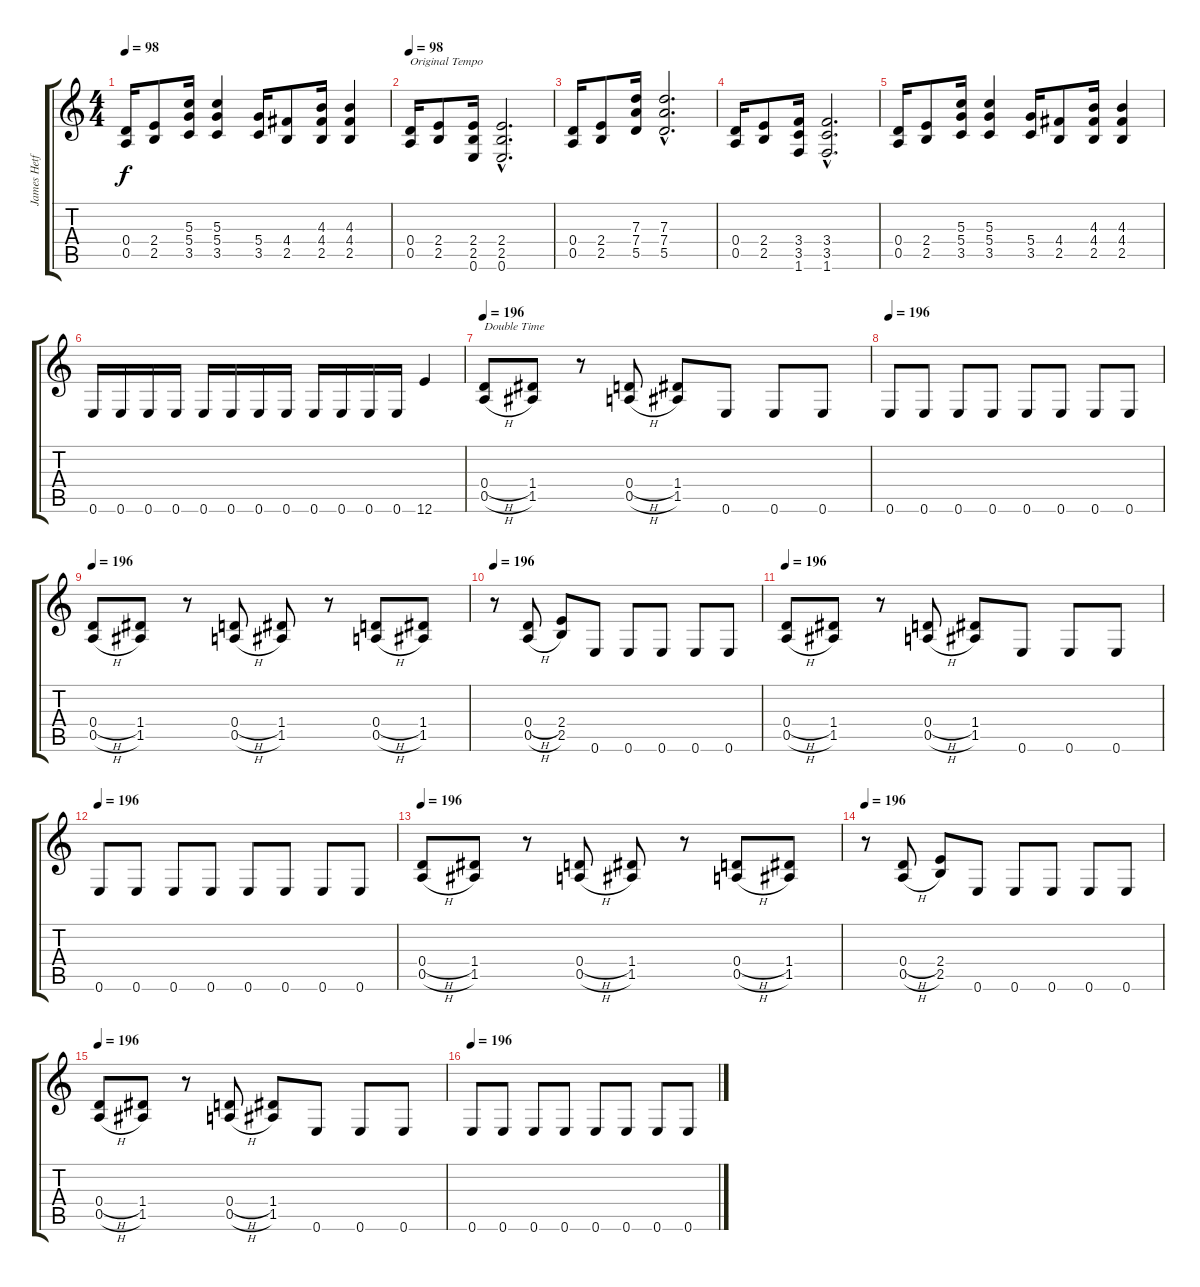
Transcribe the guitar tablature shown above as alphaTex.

\track ("James Hetfield" "James Hetf") {instrument distortionguitar}
\staff {score tabs}
\tuning (E4 B3 G3 D3 A2 E2) {hide}
\ts (4 4)
\tempo 98
\clef g2
\ks c
(0.4 0.5).16{dy f} (2.4 2.5).8 (5.3 5.4 3.5).16 (5.3 5.4 3.5).4 (5.4 3.5).16 (4.4 2.5).8 (4.3 4.4 2.5).16 (4.3 4.4 2.5).4 |
\tempo 98
(0.4 0.5).16{txt "Original Tempo" instrument distortionguitar} (2.4 2.5).8 (2.4 2.5 0.6).16 (2.4{hac} 2.5{hac} 0.6{hac}).2{d} |
(0.4 0.5).16 (2.4 2.5).8 (7.3 7.4 5.5).16 (7.3{hac} 7.4{hac} 5.5{hac}).2{d} |
(0.4 0.5).16{instrument distortionguitar} (2.4 2.5).8 (3.4 3.5 1.6).16 (3.4{hac} 3.5{hac} 1.6{hac}).2{d} |
(0.4 0.5).16 (2.4 2.5).8 (5.3 5.4 3.5).16 (5.3 5.4 3.5).4 (5.4 3.5).16 (4.4 2.5).8 (4.3 4.4 2.5).16 (4.3 4.4 2.5).4 |
0.6.16 0.6.16 0.6.16 0.6.16 0.6.16 0.6.16 0.6.16 0.6.16 0.6.16 0.6.16 0.6.16 0.6.16 12.6.4 |
\tempo 196
(0.4{h} 0.5{h}).8{txt "Double Time" instrument distortionguitar} (1.4 1.5).8 r.8 (0.4{h} 0.5{h}).8 (1.4 1.5).8 0.6.8 0.6.8 0.6.8 |
\tempo 196
0.6.8{instrument distortionguitar} 0.6.8 0.6.8 0.6.8 0.6.8 0.6.8 0.6.8 0.6.8 |
\tempo 196
(0.4{h} 0.5{h}).8 (1.4 1.5).8 r.8 (0.4{h} 0.5{h}).8 (1.4 1.5).8 r.8 (0.4{h} 0.5{h}).8 (1.4 1.5).8 |
\tempo 196
r.8 (0.4{h} 0.5{h}).8 (2.4 2.5).8 0.6.8 0.6.8 0.6.8 0.6.8 0.6.8 |
\tempo 196
(0.4{h} 0.5{h}).8 (1.4 1.5).8 r.8 (0.4{h} 0.5{h}).8 (1.4 1.5).8 0.6.8 0.6.8 0.6.8 |
\tempo 196
0.6.8{instrument distortionguitar} 0.6.8 0.6.8 0.6.8 0.6.8 0.6.8 0.6.8 0.6.8 |
\tempo 196
(0.4{h} 0.5{h}).8 (1.4 1.5).8 r.8 (0.4{h} 0.5{h}).8 (1.4 1.5).8 r.8 (0.4{h} 0.5{h}).8 (1.4 1.5).8 |
\tempo 196
r.8 (0.4{h} 0.5{h}).8 (2.4 2.5).8 0.6.8 0.6.8 0.6.8 0.6.8 0.6.8 |
\tempo 196
(0.4{h} 0.5{h}).8 (1.4 1.5).8 r.8 (0.4{h} 0.5{h}).8 (1.4 1.5).8 0.6.8 0.6.8 0.6.8 |
\tempo 196
0.6.8{instrument distortionguitar} 0.6.8 0.6.8 0.6.8 0.6.8 0.6.8 0.6.8 0.6.8
